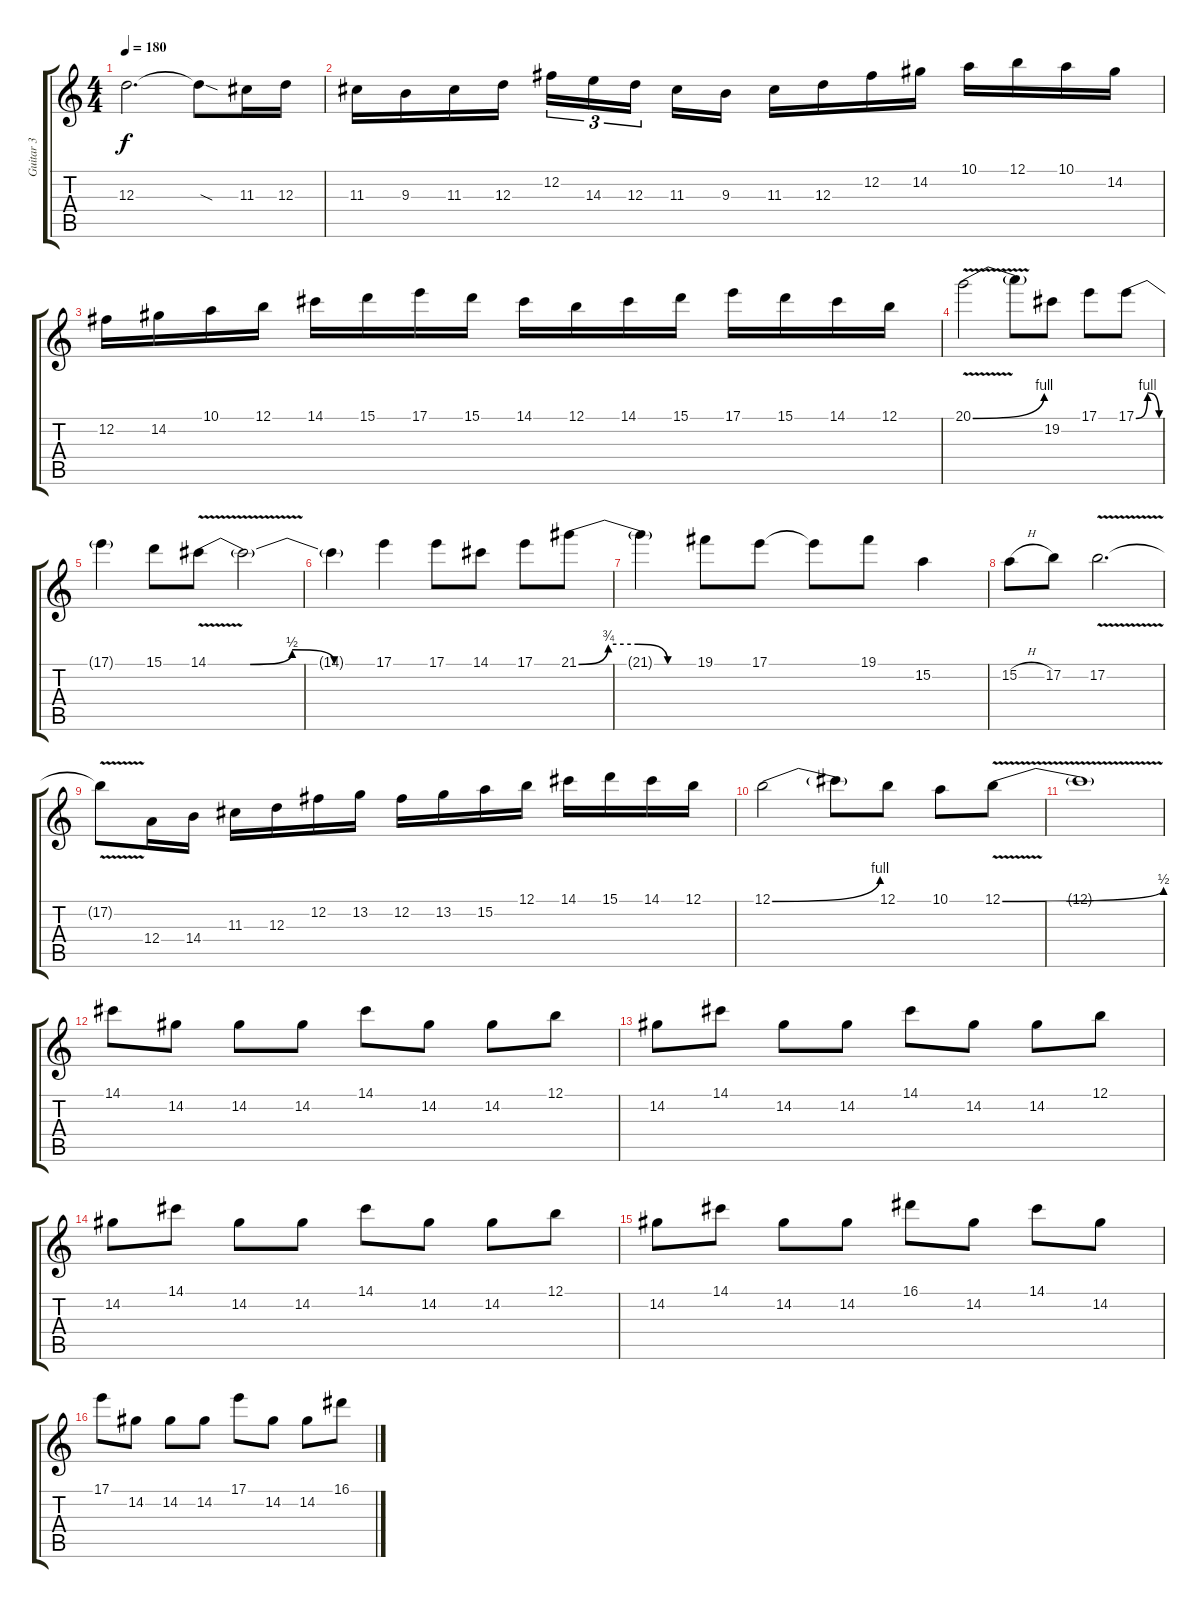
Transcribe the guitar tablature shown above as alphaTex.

\track ("Guitar 3" "Guitar 3") {instrument distortionguitar}
\staff {score tabs}
\tuning (B3 Gb3 D3 A2 E2 B1) {hide}
\ts (4 4)
\tempo 180
\clef g2
\ks c
12.3{t}.2{d dy f} 12.3{sod t}.8 11.3.16 12.3.16 |
11.3.16 9.3.16 11.3.16 12.3.16 12.2.16{tu (3 2)} 14.3.16{tu (3 2)} 12.3.16{tu (3 2) beam splitsecondary} 11.3.16 9.3.16 11.3.16 12.3.16 12.2.16 14.2.16 10.1.16 12.1.16 10.1.16 14.2.16 |
12.2.16 14.2.16 10.1.16 12.1.16 14.1.16 15.1.16 17.1.16 15.1.16 14.1.16 12.1.16 14.1.16 15.1.16 17.1.16 15.1.16 14.1.16 12.1.16 |
20.1{be (bend 0 0 60 4) v}.2 20.1{t}.8 19.2.8 17.1.8 17.1{be (bendrelease 0 0 22 4 38 4 60 0)}.8 |
17.1{t}.4 15.1.8 14.1{be (custom 0 0 15 0 30 2 45 0 60 0) v}.8 14.1{t}.2 |
14.1{t}.4 17.1.4 17.1.8 14.1.8 17.1.8 21.1{be (custom 0 0 15 3 30 3 45 0 60 0)}.8 |
21.1{t}.4 19.1.8 17.1.8 17.1{t}.8 19.1.8 15.2.4 |
15.2{h}.8 17.2.8 17.2{v}.2{d} |
17.2{t}.8 12.4.16 14.4.16 11.3.16 12.3.16 12.2.16 13.2.16 12.2.16 13.2.16 15.2.16 12.1.16 14.1.16 15.1.16 14.1.16 12.1.16 |
12.1{be (bend 0 0 60 4)}.2 12.1{t}.8 12.1.8 10.1.8 12.1{be (bend 0 0 60 2) v}.8 |
12.1{t}.1 |
14.1.8 14.2.8 14.2.8 14.2.8 14.1.8 14.2.8 14.2.8 12.1.8 |
14.2.8 14.1.8 14.2.8 14.2.8 14.1.8 14.2.8 14.2.8 12.1.8 |
14.2.8 14.1.8 14.2.8 14.2.8 14.1.8 14.2.8 14.2.8 12.1.8 |
14.2.8 14.1.8 14.2.8 14.2.8 16.1.8 14.2.8 14.1.8 14.2.8 |
17.1.8 14.2.8 14.2.8 14.2.8 17.1.8 14.2.8 14.2.8 16.1.8
